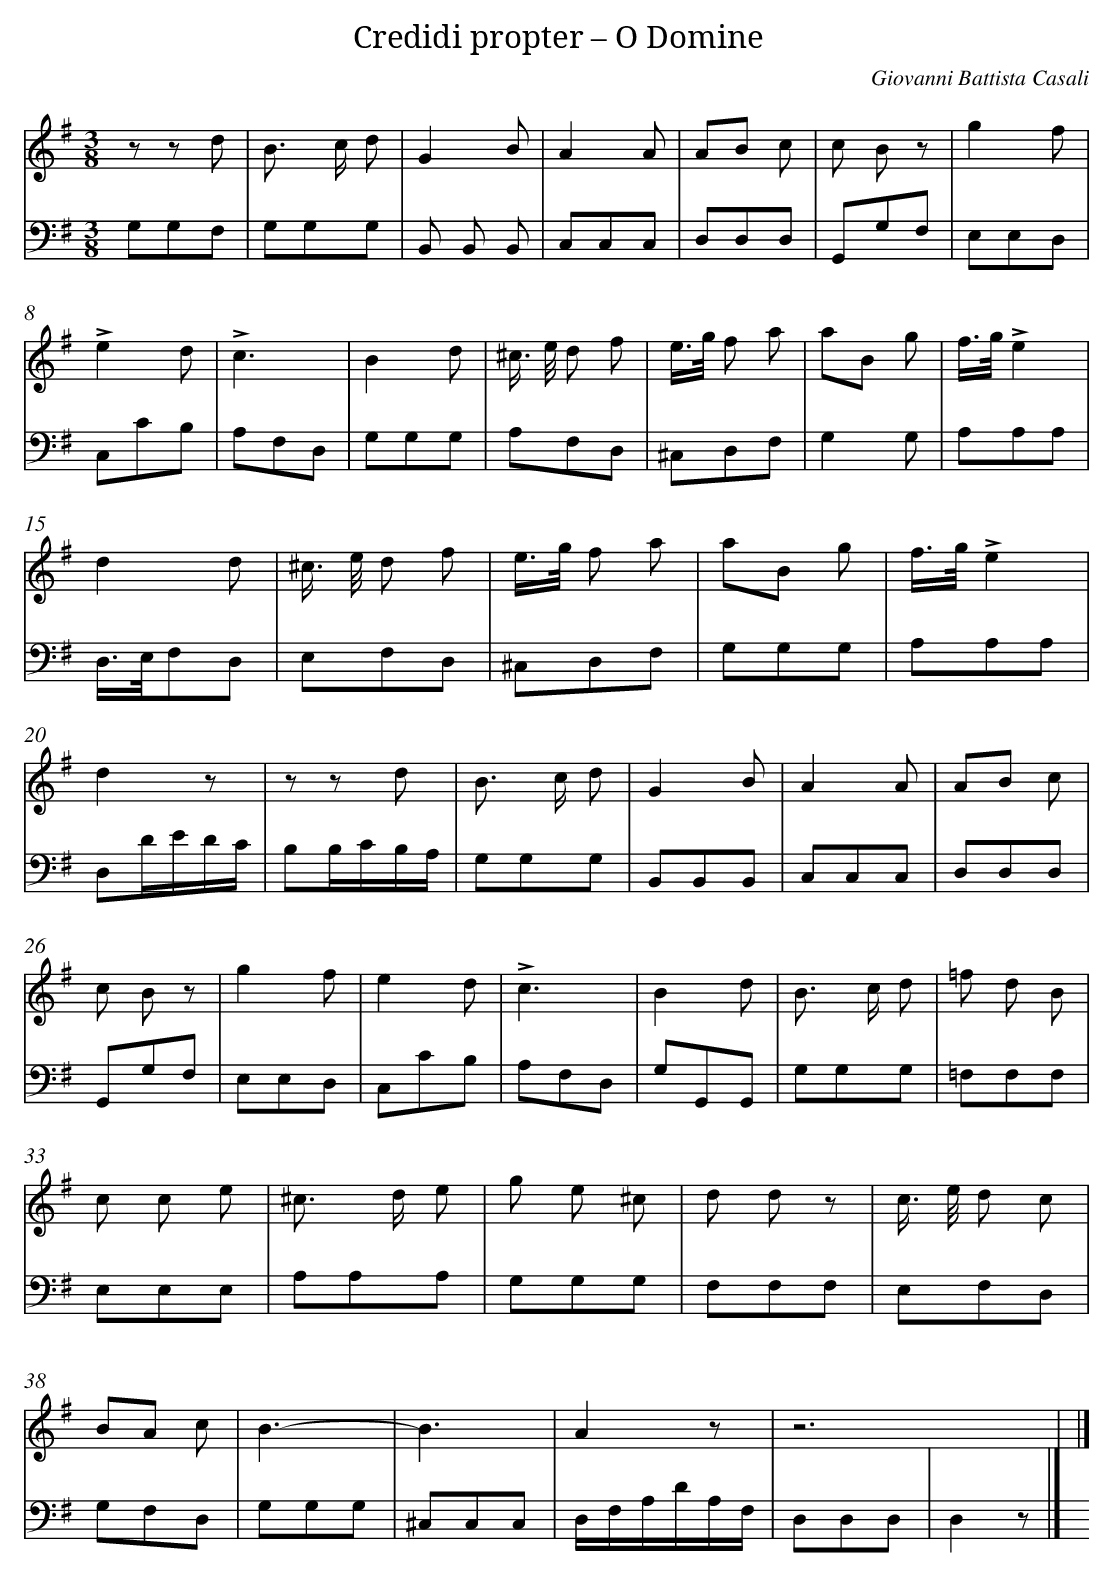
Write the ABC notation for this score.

X:1
T: Credidi propter – O Domine
C: Giovanni Battista Casali
L: 1/8
M: 3/8
V: 1
V: 2
V: 3 clef=alto
V: 4 clef=tenor
V: 5 clef=bass
V: 6 clef=bass
K: G
[V:1] z z d |
[V:2] x3 |
[V:3] x3 |
[V:4] x3 |
[V:5] x3 |
[V:6] G,G,F, |
[V:1] B> c d |
[V:2] x3 |
[V:3] x3 |
[V:4] x3 |
[V:5] x3 |
[V:6] G,G,G, |
[V:1] G2B |
[V:2] x3 |
[V:3] x3 |
[V:4] x3 |
[V:5] x3 |
[V:6] B,, B,, B,, |
[V:1] A2A |
[V:2] x3 |
[V:3] x3 |
[V:4] x3 |
[V:5] x3 |
[V:6] C,C,C, |
[V:1] AB c |
[V:2] x3 |
[V:3] x3 |
[V:4] x3 |
[V:5] x3 |
[V:6] D,D,D, |
[V:1] c B z |
[V:2] x3 |
[V:3] x3 |
[V:4] x3 |
[V:5] x3 |
[V:6] G,,G,F, |
[V:1] g2f |
[V:2] x3 |
[V:3] x3 |
[V:4] x3 |
[V:5] x3 |
[V:6] E,E,D, |
[V:1] !accent!e2d |
[V:2] x3 |
[V:3] x3 |
[V:4] x3 |
[V:5] x3 |
[V:6] C,CB, |
[V:1] !accent!c3 |
[V:2] x3 |
[V:3] x3 |
[V:4] x3 |
[V:5] x3 |
[V:6] A,F,D, |
[V:1] B2d |
[V:2] x3 |
[V:3] x3 |
[V:4] x3 |
[V:5] x3 |
[V:6] G,G,G, |
[V:1] ^c/> e/ d f |
[V:2] x3 |
[V:3] x3 |
[V:4] x3 |
[V:5] x3 |
[V:6] A,F,D, |
[V:1] e/>g/ f a |
[V:2] x3 |
[V:3] x3 |
[V:4] x3 |
[V:5] x3 |
[V:6] ^C,D,F, |
[V:1] aB g |
[V:2] x3 |
[V:3] x3 |
[V:4] x3 |
[V:5] x3 |
[V:6] G,2G, |
[V:1] f/>g/!accent!e2 |
[V:2] x3 |
[V:3] x3 |
[V:4] x3 |
[V:5] x3 |
[V:6] A,A,A, |
[V:1] d2d |
[V:2] x3 |
[V:3] x3 |
[V:4] x3 |
[V:5] x3 |
[V:6] D,/>E,/F,D, |
[V:1] ^c/> e/ d f |
[V:2] x3 |
[V:3] x3 |
[V:4] x3 |
[V:5] x3 |
[V:6] E,F,D, |
[V:1] e/>g/ f a |
[V:2] x3 |
[V:3] x3 |
[V:4] x3 |
[V:5] x3 |
[V:6] ^C,D,F, |
[V:1] aB g |
[V:2] x3 |
[V:3] x3 |
[V:4] x3 |
[V:5] x3 |
[V:6] G,G,G, |
[V:1] f/>g/!accent!e2 |
[V:2] x3 |
[V:3] x3 |
[V:4] x3 |
[V:5] x3 |
[V:6] A,A,A, |
[V:1] d2z |
[V:2] x3 |
[V:3] x3 |
[V:4] x3 |
[V:5] x3 |
[V:6] D,D/E/D/C/ |
[V:1] z z d |
[V:2] x3 |
[V:3] x3 |
[V:4] x3 |
[V:5] x3 |
[V:6] B,B,/C/B,/A,/ |
[V:1] B> c d |
[V:2] x3 |
[V:3] x3 |
[V:4] x3 |
[V:5] x3 |
[V:6] G,G,G, |
[V:1] G2B |
[V:2] x3 |
[V:3] x3 |
[V:4] x3 |
[V:5] x3 |
[V:6] B,,B,,B,, |
[V:1] A2A |
[V:2] x3 |
[V:3] x3 |
[V:4] x3 |
[V:5] x3 |
[V:6] C,C,C, |
[V:1] AB c |
[V:2] x3 |
[V:3] x3 |
[V:4] x3 |
[V:5] x3 |
[V:6] D,D,D, |
[V:1] c B z |
[V:2] x3 |
[V:3] x3 |
[V:4] x3 |
[V:5] x3 |
[V:6] G,,G,F, |
[V:1] g2f |
[V:2] x3 |
[V:3] x3 |
[V:4] x3 |
[V:5] x3 |
[V:6] E,E,D, |
[V:1] e2d |
[V:2] x3 |
[V:3] x3 |
[V:4] x3 |
[V:5] x3 |
[V:6] C,CB, |
[V:1] !accent!c3 |
[V:2] x3 |
[V:3] x3 |
[V:4] x3 |
[V:5] x3 |
[V:6] A,F,D, |
[V:1] B2d |
[V:2] x3 |
[V:3] x3 |
[V:4] x3 |
[V:5] x3 |
[V:6] G,G,,G,, |
[V:1] B> c d |
[V:2] x3 |
[V:3] x3 |
[V:4] x3 |
[V:5] x3 |
[V:6] G,G,G, |
[V:1] =f d B |
[V:2] x3 |
[V:3] x3 |
[V:4] x3 |
[V:5] x3 |
[V:6] =F,F,F, |
[V:1] c c e |
[V:2] x3 |
[V:3] x3 |
[V:4] x3 |
[V:5] x3 |
[V:6] E,E,E, |
[V:1] ^c> d e |
[V:2] x3 |
[V:3] x3 |
[V:4] x3 |
[V:5] x3 |
[V:6] A,A,A, |
[V:1] g e ^c |
[V:2] x3 |
[V:3] x3 |
[V:4] x3 |
[V:5] x3 |
[V:6] G,G,G, |
[V:1] d d z |
[V:2] x3 |
[V:3] x3 |
[V:4] x3 |
[V:5] x3 |
[V:6] F,F,F, |
[V:1] c/> e/ d c |
[V:2] x3 |
[V:3] x3 |
[V:4] x3 |
[V:5] x3 |
[V:6] E,F,D, |
[V:1] BA c |
[V:2] x3 |
[V:3] x3 |
[V:4] x3 |
[V:5] x3 |
[V:6] G,F,D, |
[V:1] B3- |
[V:2] x3 |
[V:3] x3 |
[V:4] x3 |
[V:5] x3 |
[V:6] G,G,G, |
[V:1] B3 |
[V:2] x3 |
[V:3] x3 |
[V:4] x3 |
[V:5] x3 |
[V:6] ^C,C,C, |
[V:1] A2z |
[V:2] x3 |
[V:3] x3 |
[V:4] x3 |
[V:5] x3 |
[V:6] D,/F,/A,/D/A,/F,/ |
[V:1] z6 |
[V:2] x3 |
[V:3] x3 |
[V:4] x3 |
[V:5] x3 |
[V:6] D,D,D, |
[V:1]  |]
[V:2] x3 |]
[V:3] x3 |]
[V:4] x3 |]
[V:5] x3 |]
[V:6] D,2z |]
